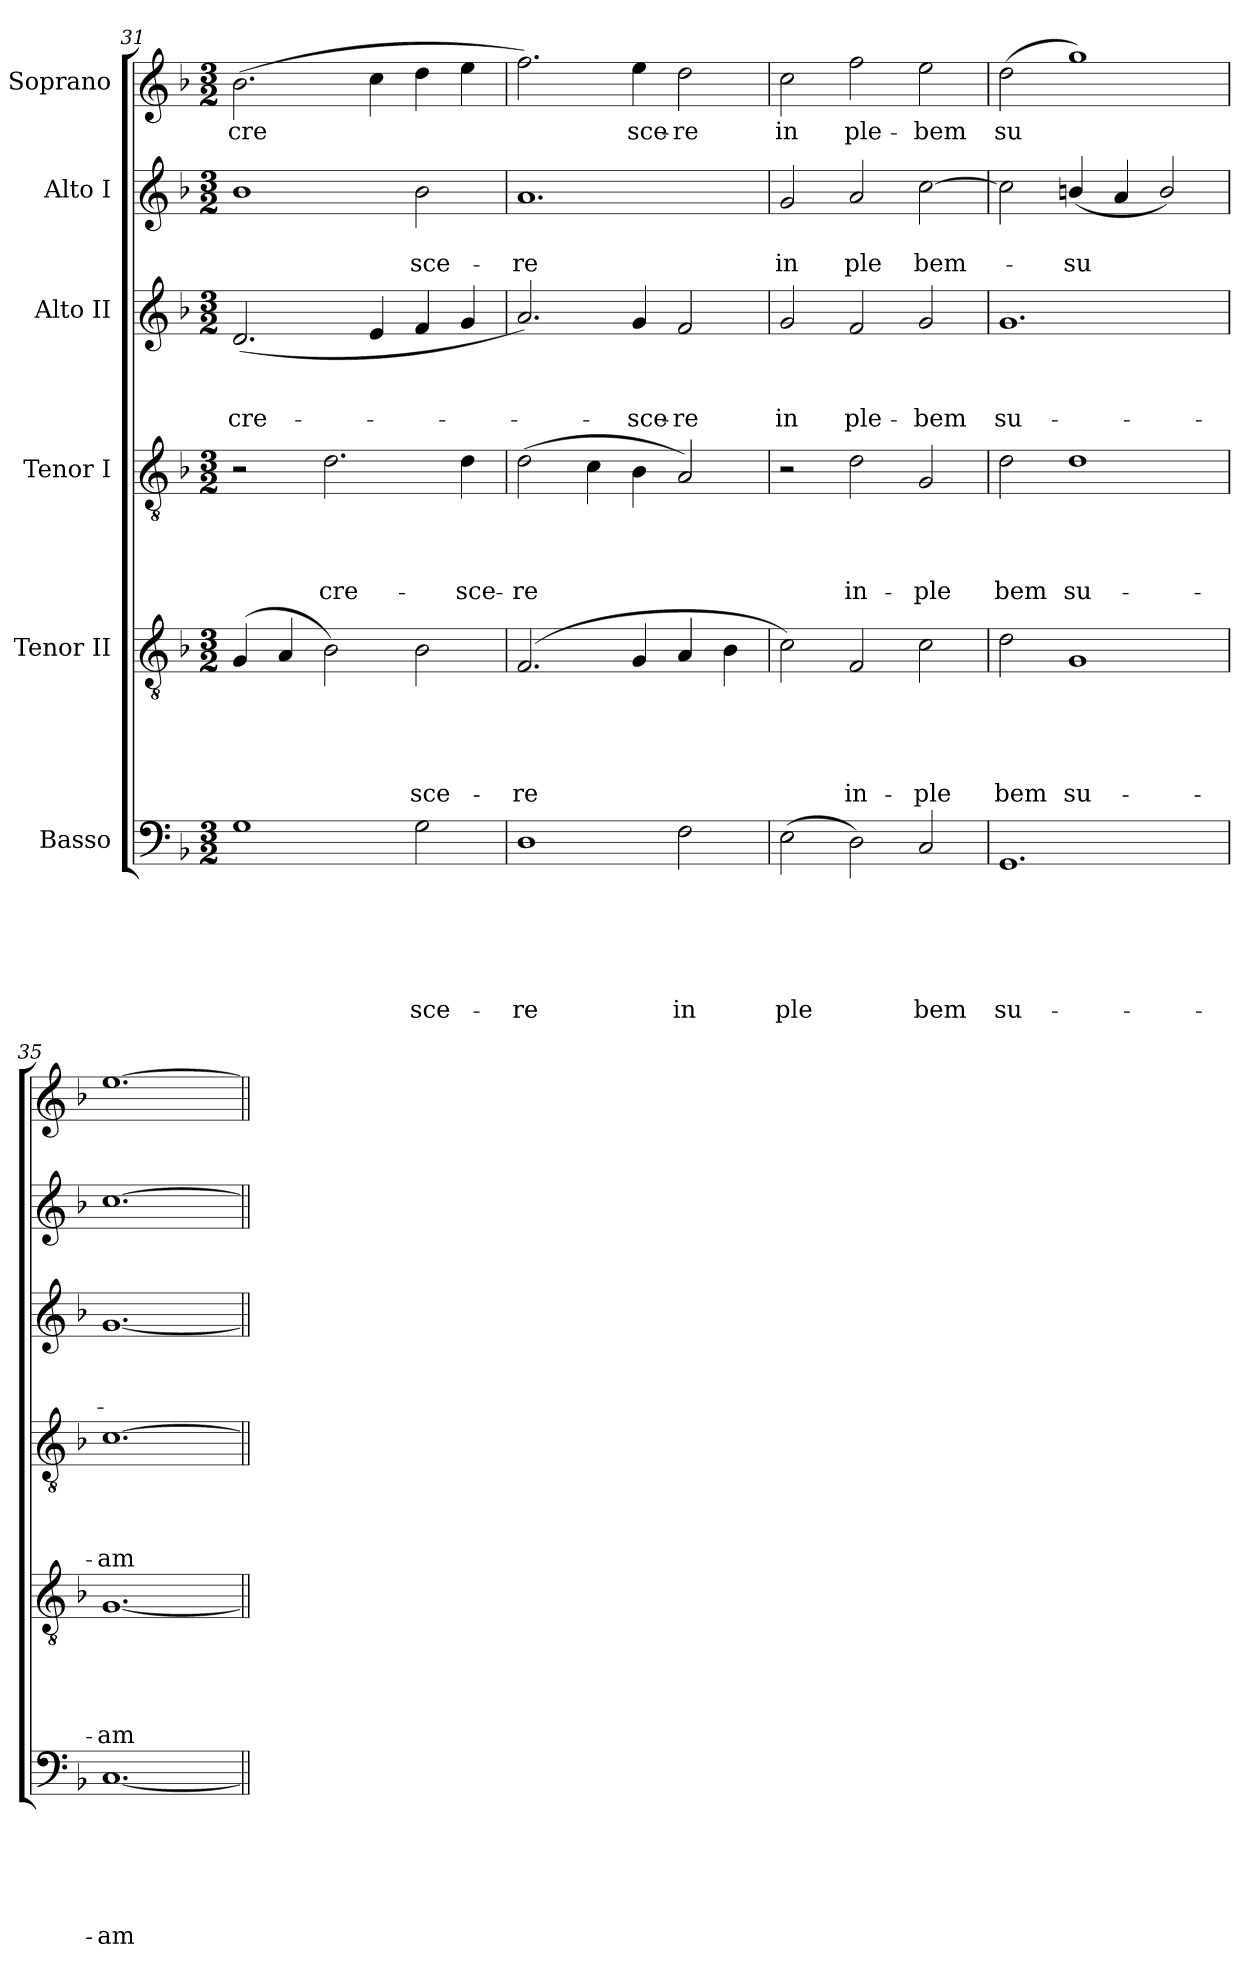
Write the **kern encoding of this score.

**kern	**text	**text	**text	**text	**text	**text	**kern	**text	**text	**text	**text	**text	**kern	**text	**text	**text	**text	**kern	**text	**text	**text	**kern	**text	**text	**kern	**text
*part6	*part6	*part6	*part6	*part6	*part6	*part6	*part5	*part5	*part5	*part5	*part5	*part5	*part4	*part4	*part4	*part4	*part4	*part3	*part3	*part3	*part3	*part2	*part2	*part2	*part1	*part1
*staff6	*staff6	*staff6	*staff6	*staff6	*staff6	*staff6	*staff5	*staff5	*staff5	*staff5	*staff5	*staff5	*staff4	*staff4	*staff4	*staff4	*staff4	*staff3	*staff3	*staff3	*staff3	*staff2	*staff2	*staff2	*staff1	*staff1
*I"Basso	*	*	*	*	*	*	*I"Tenor II	*	*	*	*	*	*I"Tenor I	*	*	*	*	*I"Alto II	*	*	*	*I"Alto I	*	*	*I"Soprano	*
!!LO:PB:g=z
*clefF4	*	*	*	*	*	*	*clefGv2	*	*	*	*	*	*clefGv2	*	*	*	*	*clefG2	*	*	*	*clefG2	*	*	*clefG2	*
*k[b-]	*	*	*	*	*	*	*k[b-]	*	*	*	*	*	*k[b-]	*	*	*	*	*k[b-]	*	*	*	*k[b-]	*	*	*k[b-]	*
*F:	*	*	*	*	*	*	*F:	*	*	*	*	*	*F:	*	*	*	*	*F:	*	*	*	*F:	*	*	*F:	*
*M3/2	*	*	*	*	*	*	*M3/2	*	*	*	*	*	*M3/2	*	*	*	*	*M3/2	*	*	*	*M3/2	*	*	*M3/2	*
=31	=31	=31	=31	=31	=31	=31	=31	=31	=31	=31	=31	=31	=31	=31	=31	=31	=31	=31	=31	=31	=31	=31	=31	=31	=31	=31
!	!	!	!	!	!	!	!	!	!	!	!	!	!	!	!	!	!	!	!	!	!LO:LY:b	!	!	!	!	!LO:LY:b
1G	.	.	.	.	.	.	(<4G/	.	.	.	.	.	2r	.	.	.	.	(<2.d/	.	.	cre-	1b-	.	.	(>2.b-\	cre
.	.	.	.	.	.	.	4A/	.	.	.	.	.	.	.	.	.	.	.	.	.	.	.	.	.	.	.
!	!	!	!	!	!	!	!	!	!	!	!	!	!	!	!	!	!LO:LY:b	!	!	!	!	!	!	!	!	!
.	.	.	.	.	.	.	2B-\)	.	.	.	.	.	2.d\	.	.	.	cre-	.	.	.	.	.	.	.	.	.
.	.	.	.	.	.	.	.	.	.	.	.	.	.	.	.	.	.	4e/	.	.	.	.	.	.	4cc\	.
!	!	!	!	!	!	!LO:LY:b	!	!	!	!	!	!LO:LY:b	!	!	!	!	!	!	!	!	!	!	!	!LO:LY:b	!	!
2G\	.	.	.	.	.	-sce-	2B-\	.	.	.	.	-sce-	.	.	.	.	.	4f/	.	.	.	2b-\	.	-sce-	4dd\	.
!	!	!	!	!	!	!	!	!	!	!	!	!	!	!	!	!	!LO:LY:b	!	!	!	!	!	!	!	!	!
.	.	.	.	.	.	.	.	.	.	.	.	.	4d\	.	.	.	-sce-	4g/	.	.	.	.	.	.	4ee\	.
=32	=32	=32	=32	=32	=32	=32	=32	=32	=32	=32	=32	=32	=32	=32	=32	=32	=32	=32	=32	=32	=32	=32	=32	=32	=32	=32
!	!	!	!	!	!	!LO:LY:b	!	!	!	!	!	!LO:LY:b	!	!	!	!	!LO:LY:b	!	!	!	!	!	!	!LO:LY:b	!	!
1D	.	.	.	.	.	-re	(<2.F/	.	.	.	.	-re	(>2d\	.	.	.	-re	2.a/)	.	.	.	1.a	.	-re	2.ff\)	.
.	.	.	.	.	.	.	.	.	.	.	.	.	4c\	.	.	.	.	.	.	.	.	.	.	.	.	.
!	!	!	!	!	!	!	!	!	!	!	!	!	!	!	!	!	!	!	!	!	!LO:LY:b	!	!	!	!	!LO:LY:b
.	.	.	.	.	.	.	4G/	.	.	.	.	.	4B-\	.	.	.	.	4g/	.	.	-sce-	.	.	.	4ee\	sce-
!	!	!	!	!	!	!LO:LY:b	!	!	!	!	!	!	!	!	!	!	!	!	!	!	!LO:LY:b	!	!	!	!	!LO:LY:b
2F\	.	.	.	.	.	in	4A/	.	.	.	.	.	2A/)	.	.	.	.	2f/	.	.	-re	.	.	.	2dd\	-re
.	.	.	.	.	.	.	4B-\	.	.	.	.	.	.	.	.	.	.	.	.	.	.	.	.	.	.	.
=33	=33	=33	=33	=33	=33	=33	=33	=33	=33	=33	=33	=33	=33	=33	=33	=33	=33	=33	=33	=33	=33	=33	=33	=33	=33	=33
!	!	!	!	!	!	!LO:LY:b	!	!	!	!	!	!	!	!	!	!	!	!	!	!	!LO:LY:b	!	!	!LO:LY:b	!	!LO:LY:b
(>2E\	.	.	.	.	.	ple	2c\)	.	.	.	.	.	2r	.	.	.	.	2g/	.	.	in	2g/	.	in	2cc\	in
!	!	!	!	!	!	!	!	!	!	!	!	!LO:LY:b	!	!	!	!	!LO:LY:b	!	!	!	!LO:LY:b	!	!	!LO:LY:b	!	!LO:LY:b
2D\)	.	.	.	.	.	.	2F/	.	.	.	.	in-	2d\	.	.	.	in-	2f/	.	.	ple-	2a/	.	ple	2ff\	ple-
!	!	!	!	!	!	!LO:LY:b	!	!	!	!	!	!LO:LY:b	!	!	!	!	!LO:LY:b	!	!	!	!LO:LY:b	!	!	!LO:LY:b	!	!LO:LY:b
2C/	.	.	.	.	.	bem	2c\	.	.	.	.	-ple	2G/	.	.	.	-ple	2g/	.	.	-bem	[>2cc\	.	bem-	2ee\	-bem
=34	=34	=34	=34	=34	=34	=34	=34	=34	=34	=34	=34	=34	=34	=34	=34	=34	=34	=34	=34	=34	=34	=34	=34	=34	=34	=34
!	!	!	!	!	!	!LO:LY:b	!	!	!	!	!	!LO:LY:b	!	!	!	!	!LO:LY:b	!	!	!	!LO:LY:b	!	!	!	!	!LO:LY:b
1.GG	.	.	.	.	.	su-	2d\	.	.	.	.	bem	2d\	.	.	.	bem	1.g	.	.	su-	2cc\]	.	.	(>2dd\	su
!	!	!	!	!	!	!	!	!	!	!	!	!LO:LY:b	!	!	!	!	!LO:LY:b	!	!	!	!	!	!	!LO:LY:b	!	!
.	.	.	.	.	.	.	1G	.	.	.	.	su-	1d	.	.	.	su-	.	.	.	.	(<4bn/	.	-su	1gg)	.
.	.	.	.	.	.	.	.	.	.	.	.	.	.	.	.	.	.	.	.	.	.	4a/	.	.	.	.
.	.	.	.	.	.	.	.	.	.	.	.	.	.	.	.	.	.	.	.	.	.	2b/)	.	.	.	.
=35	=35	=35	=35	=35	=35	=35	=35	=35	=35	=35	=35	=35	=35	=35	=35	=35	=35	=35	=35	=35	=35	=35	=35	=35	=35	=35
!	!	!	!	!	!	!LO:LY:b	!	!	!	!	!	!LO:LY:b	!	!	!	!	!LO:LY:b	!	!	!	!	!	!	!	!	!
[<1.C	.	.	.	.	.	-am-	[<1.G	.	.	.	.	-am-	[>1.c	.	.	.	-am-	[<1.g	.	.	.	[>1.cc	.	.	[>1.ee	.
=||	=||	=||	=||	=||	=||	=||	=||	=||	=||	=||	=||	=||	=||	=||	=||	=||	=||	=||	=||	=||	=||	=||	=||	=||	=||	=||
*-	*-	*-	*-	*-	*-	*-	*-	*-	*-	*-	*-	*-	*-	*-	*-	*-	*-	*-	*-	*-	*-	*-	*-	*-	*-	*-
